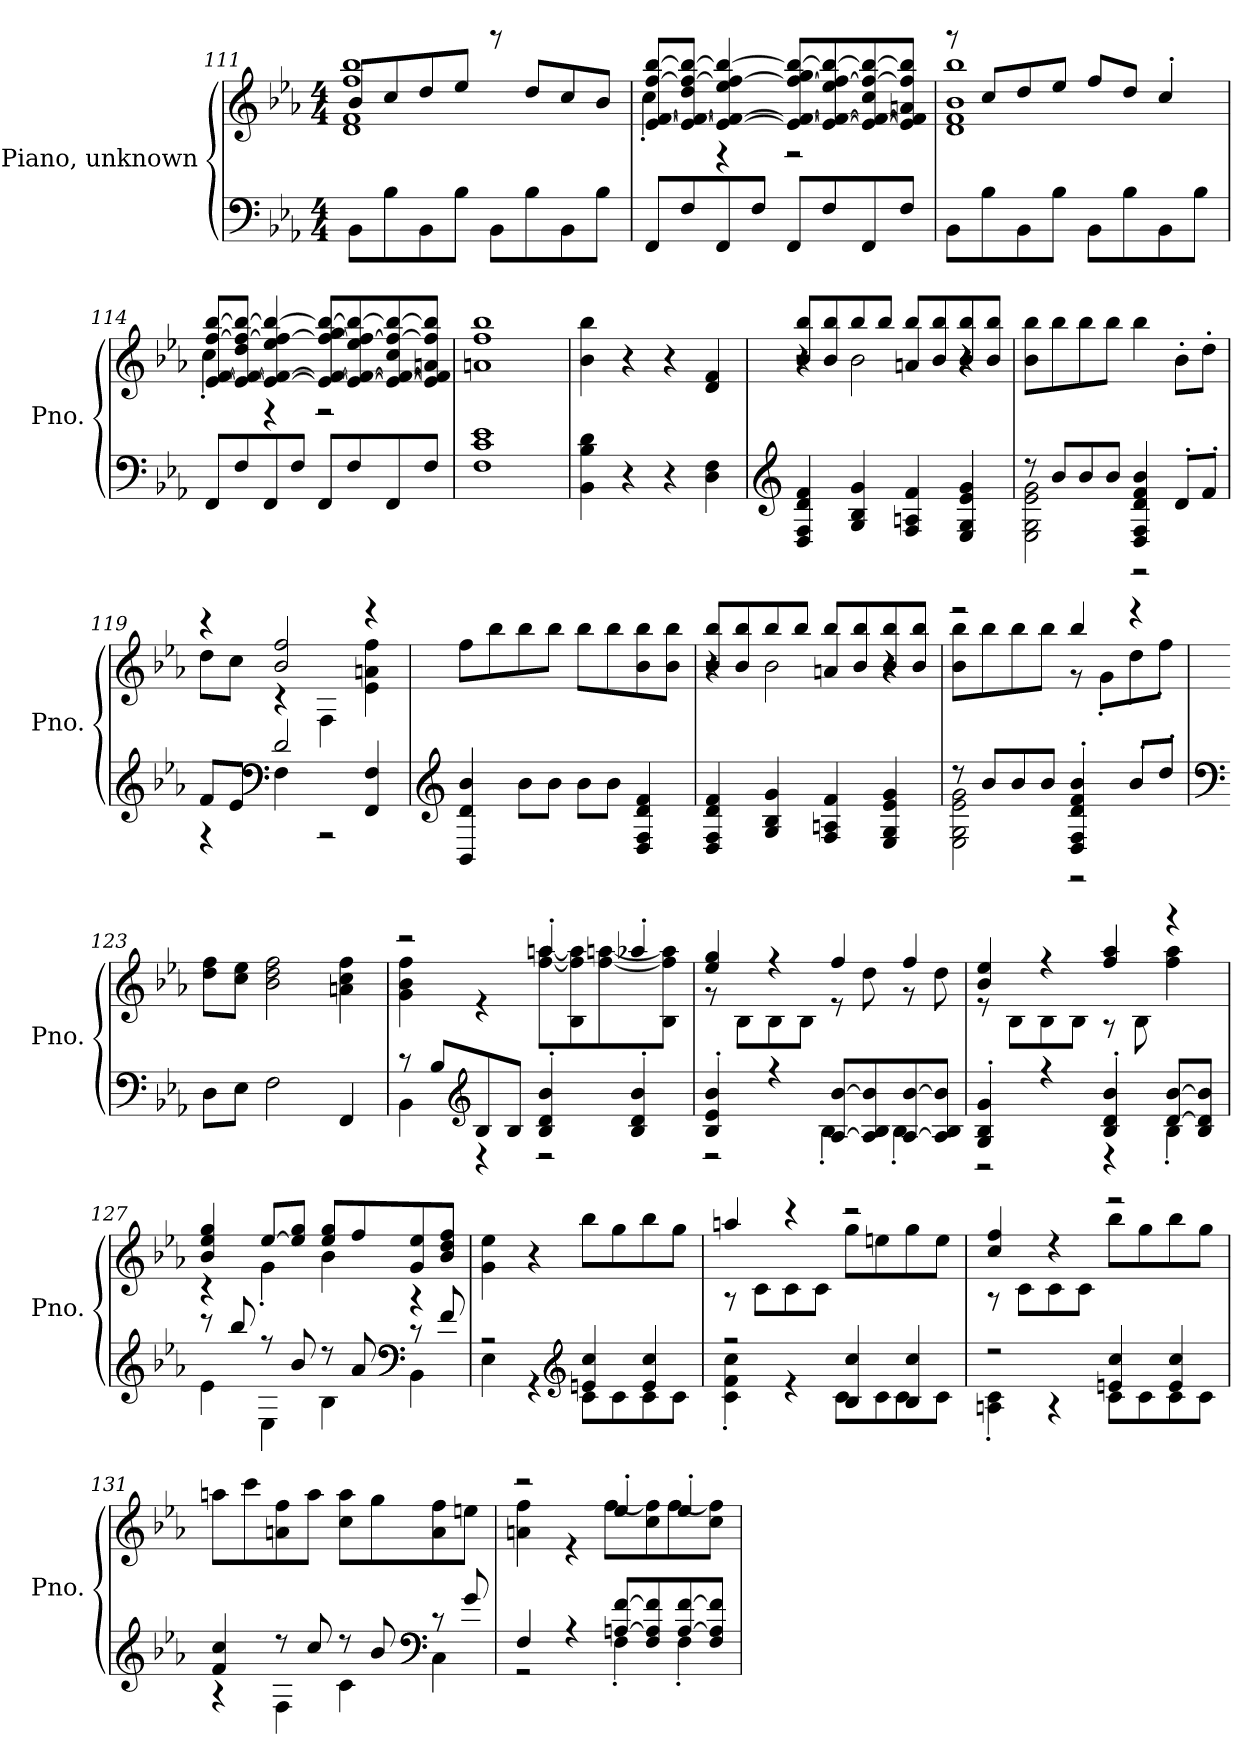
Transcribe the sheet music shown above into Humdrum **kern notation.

**kern	**kern
*part1	*part1
*staff2	*staff1
*I"Piano, unknown	*
*I'Pno.	*
*clefF4	*clefG2
*k[b-e-a-]	*k[b-e-a-]
*M4/4	*M4/4
=111	=111
*	*^
8BB-\L	8b-/L	1d 1f 1ff 1bb-
8B-\	8cc/	.
8BB-\	8dd/	.
8B-\J	8ee-/J	.
8BB-\L	8r	.
8B-\	8dd/L	.
8BB-\	8cc/	.
8B-\J	8b-/J	.
!!LO:LB:g=z	!!
=112	=112	=112
8FF/L	[8e-/ [8f/ [8ff/ [8bb-/L	4cc'\
8F/	8e-/_ 8f/_ 8dd/ 8ff/_ 8bb-/_J	.
8FF/	4e-/_ 4f/_ 4ee-/ 4ff/_ 4bb-/_	4r
8F/J	.	.
8FF/L	8e-/_ 8f/_ 8ff/_ 8gg/ 8bb-/_L	2r
8F/	8e-/_ 8f/_ 8ee-/ 8ff/_ 8bb-/_	.
8FF/	8e-/_ 8f/_ 8cc/ 8ff/_ 8bb-/_	.
8F/J	8e-/] 8f/] 8an/ 8ff/] 8bb-/]J	.
=113	=113	=113
8BB-\L	8r	1d 1f 1b- 1bb-
8B-\	8cc/L	.
8BB-\	8dd/	.
8B-\J	8ee-/J	.
8BB-\L	8ff/L	.
8B-\	8dd/J	.
8BB-\	4cc'/	.
8B-\J	.	.
=114	=114	=114
8FF/L	[8e-/ [8f/ [8ff/ [8bb-/L	4cc'\
8F/	8e-/_ 8f/_ 8dd/ 8ff/_ 8bb-/_J	.
8FF/	4e-/_ 4f/_ 4ee-/ 4ff/_ 4bb-/_	4r
8F/J	.	.
8FF/L	8e-/_ 8f/_ 8ff/_ 8gg/ 8bb-/_L	2r
8F/	8e-/_ 8f/_ 8ee-/ 8ff/_ 8bb-/_	.
8FF/	8e-/_ 8f/_ 8cc/ 8ff/_ 8bb-/_	.
8F/J	8e-/] 8f/] 8an/ 8ff/] 8bb-/]J	.
*	*v	*v
=115	=115
1F 1c 1e-	1an 1ff 1bb-
!!LO:LB:g=z
=116	=116
4BB-\ 4B-\ 4d\	4b-\ 4bb-\
4r	4r
4r	4r
4D\ 4F\	4d/ 4f/
=117	=117
*clefG2	*
*	*^
*	*	*^
4D/ 4F/ 4d/ 4f/	8b-/ 8bb-/L	4r	2r
.	8b-/ 8bb-/	.	.
4G/ 4B-/ 4g/	8bb-/	2b-\	.
.	8bb-/J	.	.
4F/ 4An/ 4f/	8bb-/L	.	4an/
.	8b-/ 8bb-/	.	.
4E-/ 4G/ 4e-/ 4g/	8b-/ 8bb-/	4r	4r
.	8b-/ 8bb-/J	.	.
*	*v	*v	*v
=118	=118
*^	*
8r	2E-\ 2G\ 2e-\ 2g\	8b-\ 8bb-\L
8b-/L	.	8bb-\
8b-/	.	8bb-\
8b-/J	.	8bb-\J
4D/ 4F/ 4d/ 4f/ 4b-/	2r	4bb-\
8d'/L	.	8b-'\L
8f'/J	.	8dd'\J
=119	=119	=119
*	*	*^
8f/L	4r	4r	8dd\L
8e-/J	.	.	8cc\J
*clefF4	*	*	*
2d/	4F\	2b-/ 2ff/	4r
.	2r	.	4F\
4FF/ 4F/	.	4r	4e-\ 4an\ 4ff\
*v	*v	*	*
*	*v	*v
!!LO:LB:g=z
=120	=120
*clefG2	*
4BB-/ 4d/ 4b-/	8ff\L
.	8bb-\
8b-\L	8bb-\
8b-\J	8bb-\J
8b-\L	8bb-\L
8b-\J	8bb-\
4D/ 4F/ 4d/ 4f/	8b-\ 8bb-\
.	8b-\ 8bb-\J
=121	=121
*	*^
*	*	*^
4D/ 4F/ 4d/ 4f/	8b-/ 8bb-/L	4r	2r
.	8b-/ 8bb-/	.	.
4G/ 4B-/ 4g/	8bb-/	2b-\	.
.	8bb-/J	.	.
4F/ 4An/ 4f/	8bb-/L	.	4an/
.	8b-/ 8bb-/	.	.
4E-/ 4G/ 4e-/ 4g/	8b-/ 8bb-/	4r	4r
.	8b-/ 8bb-/J	.	.
*	*	*v	*v
=122	=122	=122
*^	*	*
8r	2E-\ 2G\ 2e-\ 2g\	2r	8b-\ 8bb-\L
8b-/L	.	.	8bb-\
8b-/	.	.	8bb-\
8b-/J	.	.	8bb-\J
4D/' 4F/' 4d/' 4f/' 4b-/'	2r	4bb-/	8r
.	.	.	8g'\L
8b-'/L	.	4r	8dd'\
8dd'/J	.	.	8ff'\J
*v	*v	*	*
*	*v	*v
=123	=123
*clefF4	*
8D\L	8dd\ 8ff\L
8E-\J	8cc\ 8ee-\J
2F\	2b-\ 2dd\ 2ff\
4FF/	4an\ 4cc\ 4ff\
!!LO:LB:g=z
=124	=124
*^	*^
8r	4BB-\	2r	4g\ 4b-\ 4ff\
8B-/L	.	.	.
*clefG2	*	*	*
8B-/	4r	.	4r
8B-/J	.	.	.
4B-/' 4d/' 4b-/'	2r	4aa-'/	[8ff\ [8aan\L
.	.	.	8B-\ 8ff\] 8aa\]
4B-/' 4d/' 4b-/'	.	4aa-X'/	[8ff\ [8aan\
.	.	.	8B-\ 8ff\] 8aa\]J
=125	=125	=125	=125
4B-/' 4e-/' 4b-/'	2r	4ee-/ 4gg/	8r
.	.	.	8B-\L
4r	.	4r	8B-\
.	.	.	8B-\J
[8A-/ [8b-/L	4B-'\	4ff/	8r
8A-/] 8B-/ 8b-/]	.	.	8dd\
[8A-/ [8b-/	4B-'\	4ff/	8r
8A-/] 8B-/ 8b-/]J	.	.	8dd\
=126	=126	=126	=126
4G/' 4B-/' 4g/'	2r	4b-/ 4ee-/	8r
.	.	.	8B-\L
4r	.	4r	8B-\
.	.	.	8B-\J
4B-/' 4d/' 4b-/'	4r	4ff/ 4aa-/	8r
.	.	.	8B-\
[8d/ [8b-/L	4B-'\	4r	4ff\ 4aa-\
8B-/ 8d/] 8b-/]J	.	.	.
!!LO:LB:g=z	!!
=127	=127	=127	=127
8r	4e-\	4b-/ 4ee-/ 4gg/	4r
8bb-/	.	.	.
8r	4E-\	[8ee-/L	4g'\
8b-/	.	8ee-/] 8gg/J	.
8r	4B-\	8ee-/ 8gg/L	4b-\
8a-/	.	8ff/	.
*clefF4	*	*	*
8r	4BB-\	8g/ 8ee-/	4r
8f/	.	8b-/ 8dd/ 8ff/J	.
*	*	*v	*v
=128	=128	=128
2r	4E-\	4g\ 4ee-\
.	4r	4r
*clefG2	*	*
4en/ 4cc/	8c\L	8bb-\L
.	8c\	8gg\
4e/ 4cc/	8c\	8bb-\
.	8c\J	8gg\J
=129	=129	=129
*	*	*^
2r	4c\' 4f\' 4cc\'	4aan/	8r
.	.	.	8c\L
.	4r	4r	8c\
.	.	.	8c\J
4B-/ 4cc/	8c\L	2r	8gg\L
.	8c\	.	8een\
4B-/ 4cc/	8c\	.	8gg\
.	8c\J	.	8ee\J
!!LO:PB:g=z	!!
=130	=130	=130	=130
2r	4An\' 4c\'	4cc/ 4ff/	8r
.	.	.	8c\L
.	4r	4r	8c\
.	.	.	8c\J
4en/ 4cc/	8c\L	2r	8bb-\L
.	8c\	.	8gg\
4e/ 4cc/	8c\	.	8bb-\
.	8c\J	.	8gg\J
*	*	*v	*v
=131	=131	=131
4f/ 4cc/	4r	8aan\L
.	.	8ccc\
8r	4F\	8an\ 8ff\
8cc/	.	8aa\J
8r	4c\	8cc\ 8aa\L
8b-/	.	8gg\
*clefF4	*	*
8r	4C\	8a\ 8ff\
8g/	.	8een\J
=132	=132	=132
*	*	*^
4F/	2r	2r	4an\ 4ff\
4r	.	.	4r
[8An/ [8f/L	4F'\	4ee-'/	[8ff\L
8F/ 8A/] 8f/]	.	.	8cc\ 8ff\]
[8A/ [8f/	4F'\	4ee-'/	[8ff\
8F/ 8A/] 8f/]J	.	.	8cc\ 8ff\]J
*v	*v	*	*
*	*v	*v
=	=
*-	*-
